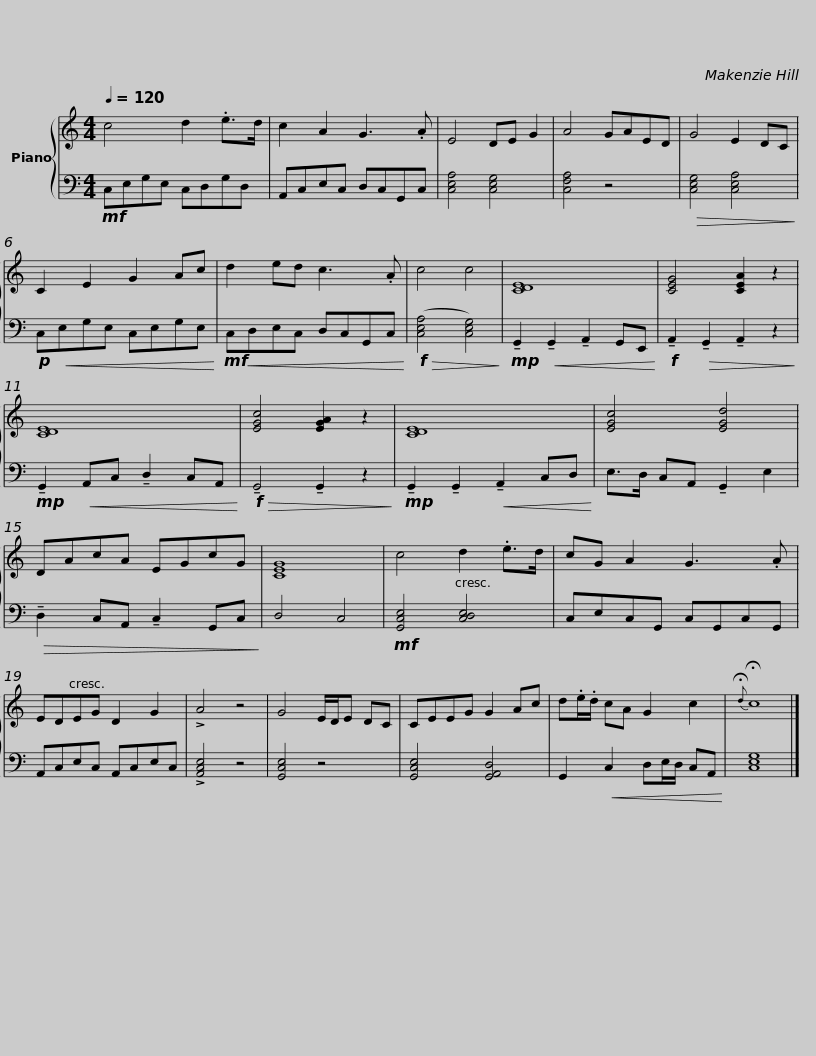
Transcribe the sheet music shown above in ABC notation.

X:1
%%score { 1 | 2 }
L:1/8
Q:1/4=120
M:4/4
I:linebreak $
K:C
V:1 treble
V:2 bass
V:1
 c4 d2 .e>d | c2 A2 G3 .A | E4 DE G2 | A4 GAED | G4 E2 DC | %5
 C2 E2 G2 Ac |$ d2 ed c3 .A | c4 c4 | [CDE]8 | [CEG]4 [CEA]2 z2 | %10
 [CDE]8 | [EGc]4 [EGA]2 z2 | [CDE]8 | [EGc]4 [EGd]4 |$ DAcA EGcG | %15
 [CEG]8 | c4 d2 .e>d | cG A2 G3 .A | EDEG D2 G2 | !>!A4 z4 | %20
 G4 E/D/E DC |$ CEEG G2 Ac | d.e/.d/ cA G2 c2 |{!fermata!d} !fermata!c8 |] %24
V:2
!mf! C,E,G,E, C,D,G,D, | A,,C,E,C, D,C,G,,C, | [C,E,A,]4 [C,E,G,]4 | [C,F,A,]4 z4 |!>(! [C,E,G,]4 [C,E,A,]4!>)! | %5
!p! C,!<(!E,G,E, C,E,G,E,!<)! |$!mf!!<(! C,D,E,C, D,C,G,,C,!<)! |!f!!>(! ([C,E,A,]4 [C,E,G,]4)!>)! |!mp! !tenuto!G,,2!<(! !tenuto!G,,2 !tenuto!A,,2 G,,E,,!<)! |!f! !tenuto!A,,2!>(! !tenuto!G,,2 !tenuto!A,,2 z2!>)! | %10
!mp! !tenuto!G,,2!<(! A,,C, !tenuto!D,2 C,A,,!<)! |!f!!>(! !tenuto!G,,4 !tenuto!G,,2 z2!>)! |!mp! !tenuto!G,,2 !tenuto!G,,2!<(! !tenuto!A,,2 C,D,!<)! | E,>D, C,A,, !tenuto!G,,2 E,2 |$!>(! !tenuto!D,2 C,A,, !tenuto!C,2 G,,C,!>)! | %15
 D,4 C,4 |!mf! [G,,C,E,]4 [C,D,E,]4 | C,E,C,G,, C,G,,C,G,, | A,,C,E,C, A,,C,E,C, | !>![A,,C,E,]4 z4 | %20
 [G,,C,E,]4 z4 |$ [G,,C,E,]4 [G,,A,,D,]4 | G,,2!<(! C,2 D,E,/D,/ C,A,,!<)! | [C,E,G,]8 |] %24
